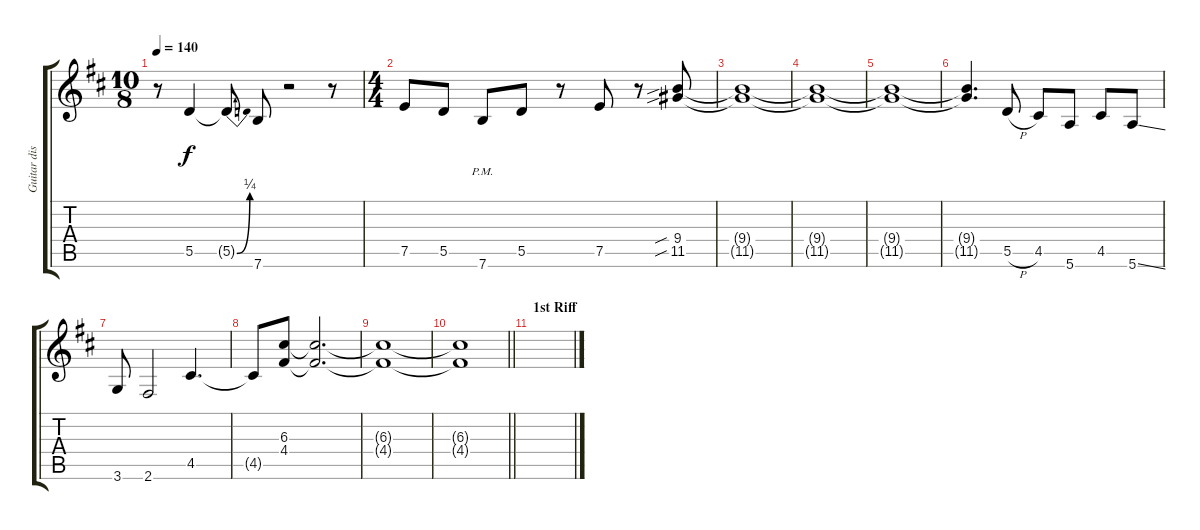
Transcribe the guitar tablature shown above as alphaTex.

\track ("Guitar disto" "Guitar dis") {instrument distortionguitar}
\staff {score tabs}
\tuning (E4 B3 G3 D3 A2 E2) {hide}
\ts (10 8)
\tempo 140
\clef g2
\ks d
r.8{dy f} 5.5.4 5.5{be (bend 0 0 60 1) t}.8 7.6.8 r.2 r.8 |
\ts (4 4)
7.5.8 5.5.8 7.6{pm}.8 5.5.8 r.8 7.5.8 r.8 (9.4{sib} 11.5{sib}).8 |
(9.4{t} 11.5{t}).1 |
(9.4{t} 11.5{t}).1 |
(9.4{t} 11.5{t}).1 |
(9.4{t} 11.5{t}).4{d} 5.5{h}.8 4.5.8 5.6.8 4.5.8 5.6{ss}.8 |
3.6.8 2.6.2 4.5.4{d} |
4.5{t}.8 (6.3 4.4).8 (6.3{t} 4.4{t}).2{d} |
(6.3{t} 4.4{t}).1 |
\barLineRight lightlight
(6.3{t} 4.4{t}).1 |
\section ("" "1st Riff")
